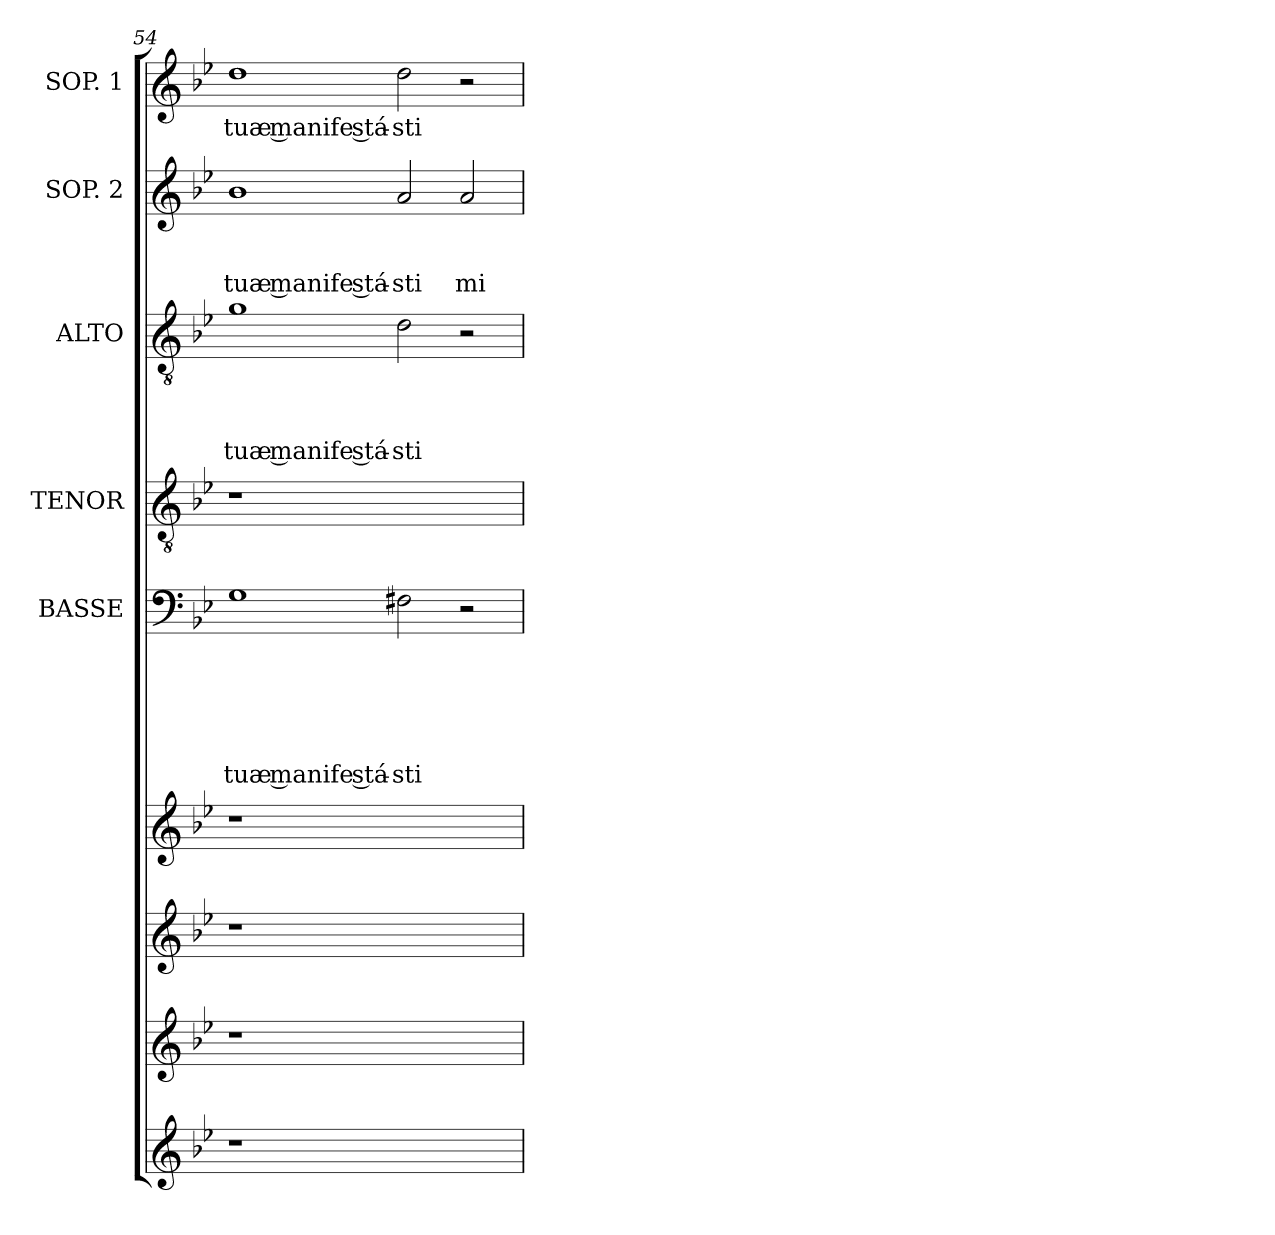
**kern	**kern	**kern	**kern	**kern	**text	**text	**text	**text	**text	**text	**kern	**kern	**text	**text	**text	**text	**kern	**text	**text	**text	**kern	**text
*part9	*part8	*part7	*part6	*part5	*part5	*part5	*part5	*part5	*part5	*part5	*part4	*part3	*part3	*part3	*part3	*part3	*part2	*part2	*part2	*part2	*part1	*part1
*staff9	*staff8	*staff7	*staff6	*staff5	*staff5	*staff5	*staff5	*staff5	*staff5	*staff5	*staff4	*staff3	*staff3	*staff3	*staff3	*staff3	*staff2	*staff2	*staff2	*staff2	*staff1	*staff1
*	*	*	*	*I"BASSE	*	*	*	*	*	*	*I"TENOR	*I"ALTO	*	*	*	*	*I"SOP. 2	*	*	*	*I"SOP. 1	*
*	*	*	*	*I'BAS.	*	*	*	*	*	*	*I'TEN.	*I'ALT.	*	*	*	*	*I'SOP. 2	*	*	*	*I'SOP. 1	*
*clefG2	*clefG2	*clefG2	*clefG2	*clefF4	*	*	*	*	*	*	*clefGv2	*clefGv2	*	*	*	*	*clefG2	*	*	*	*clefG2	*
*k[b-e-]	*k[b-e-]	*k[b-e-]	*k[b-e-]	*k[b-e-]	*	*	*	*	*	*	*k[b-e-]	*k[b-e-]	*	*	*	*	*k[b-e-]	*	*	*	*k[b-e-]	*
*B-:	*B-:	*B-:	*B-:	*B-:	*	*	*	*	*	*	*B-:	*B-:	*	*	*	*	*B-:	*	*	*	*B-:	*
=54	=54	=54	=54	=54	=54	=54	=54	=54	=54	=54	=54	=54	=54	=54	=54	=54	=54	=54	=54	=54	=54	=54
!	!	!	!	!	!	!	!	!	!	!LO:LY:b:rj	!	!	!	!	!	!LO:LY:b:rj	!	!	!	!LO:LY:b:rj	!	!LO:LY:b:rj
1r	1r	1r	1r	1G	.	.	.	.	.	tuæ manife stá-	1r	1g	.	.	.	tuæ manife stá-	1b-	.	.	tuæ manife stá-	1dd	tuæ manife stá-
!	!	!	!	!	!	!	!	!	!	!LO:LY:b	!	!	!	!	!	!LO:LY:b	!	!	!	!LO:LY:b	!	!LO:LY:b
1ryy	1ryy	1ryy	1ryy	2F#X\	.	.	.	.	.	-sti	1ryy	2d\	.	.	.	-sti	2a/	.	.	-sti	2dd\	-sti
!	!	!	!	!	!	!	!	!	!	!	!	!	!	!	!	!	!	!	!	!LO:LY:b	!	!
.	.	.	.	2r	.	.	.	.	.	.	.	2r	.	.	.	.	2a/	.	.	mi-	2r	.
=	=	=	=	=	=	=	=	=	=	=	=	=	=	=	=	=	=	=	=	=	=	=
*-	*-	*-	*-	*-	*-	*-	*-	*-	*-	*-	*-	*-	*-	*-	*-	*-	*-	*-	*-	*-	*-	*-
